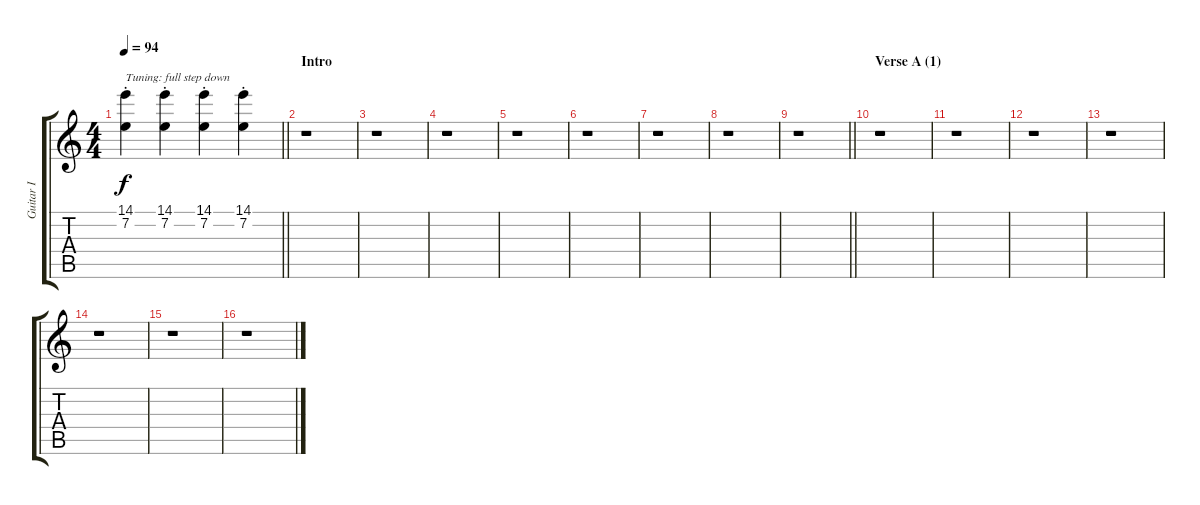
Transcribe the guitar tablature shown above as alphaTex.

\track ("Guitar I" "Guitar I") {instrument electricguitarjazz}
\staff {score tabs}
\tuning (D4 A3 F3 C3 G2 D2) {hide}
\ts (4 4)
\tempo 94
\clef g2
\barLineRight lightlight
\ks aminor
(14.1{st} 7.2{st}).4{txt "Tuning: full step down" dy f instrument synthstrings1} (14.1{st} 7.2{st}).4 (14.1{st} 7.2{st}).4 (14.1{st} 7.2{st}).4 |
\section ("" "Intro")
r.1{instrument electricguitarclean} |
r.1 |
r.1 |
r.1 |
r.1 |
r.1 |
r.1 |
\barLineRight lightlight
r.1 |
\section ("" "Verse A (1)")
r.1 |
r.1 |
r.1 |
r.1 |
r.1 |
r.1 |
r.1
